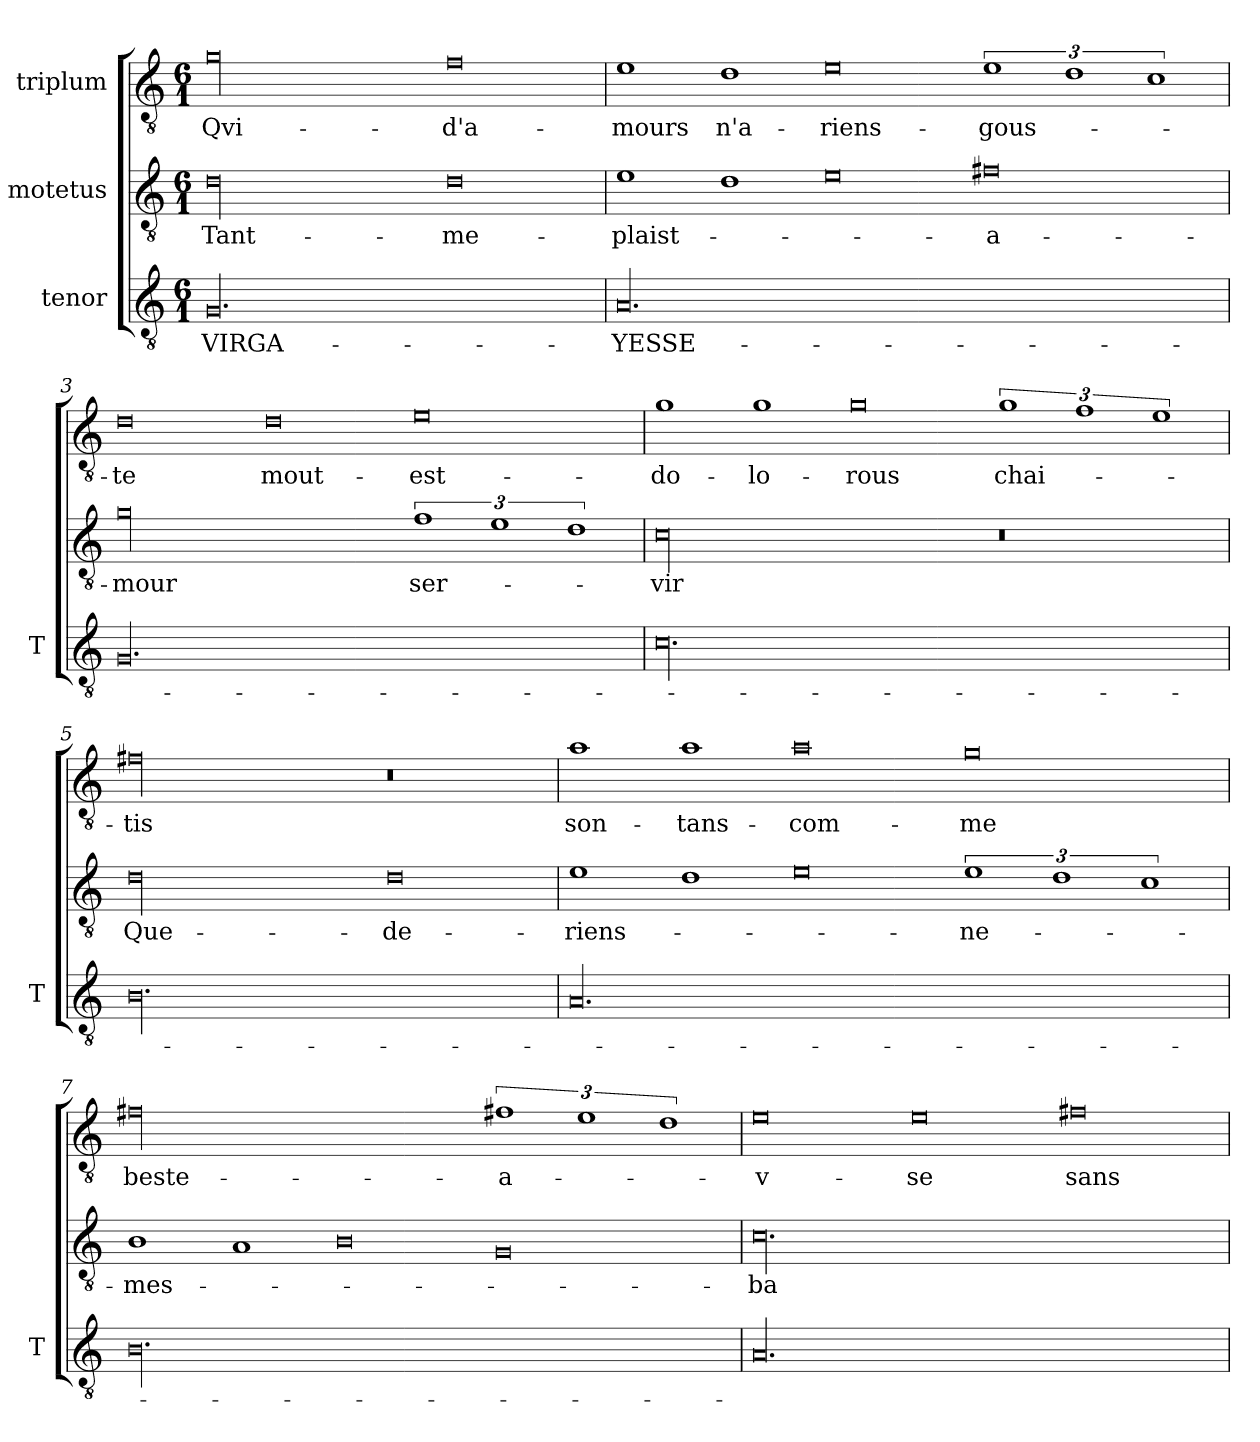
**kern	**text	**kern	**text	**kern	**text
*part3	*part3	*part2	*part2	*part1	*part1
*staff3	*staff3	*staff2	*staff2	*staff1	*staff1
*I"tenor	*	*I"motetus	*	*I"triplum	*
*I'T	*	*	*	*	*
*clefGv2	*	*clefGv2	*	*clefGv2	*
*k[]	*	*k[]	*	*k[]	*
*C:	*	*C:	*	*C:	*
*M6/1	*	*M6/1	*	*M6/1	*
=1	=1	=1	=1	=1	=1
00.G/	VIRGA-	00d\	Tant-	00g\	Qvi-
.	.	0d\	me-	0f\	d'a-
=2	=2	=2	=2	=2	=2
00.A/	YESSE-	1e\	plaist-	1e\	-mours
.	.	1d\	.	1d\	n'a-
.	.	0e\	.	0e\	riens-
.	.	0f#X\	a-	3%2e\	gous-
.	.	.	.	3%2d\	.
.	.	.	.	3%2c\	.
=3	=3	=3	=3	=3	=3
00.G/	.	00g\	-mour	0d\	-te
.	.	.	.	0d\	mout-
.	.	3%2f\	ser-	0e\	est-
.	.	3%2e\	.	.	.
.	.	3%2d\	.	.	.
=4	=4	=4	=4	=4	=4
00.c\	.	00c\	-vir	1g\	do-
.	.	.	.	1g\	-lo-
.	.	.	.	0g\	-rous
.	.	0r	.	3%2g\	chai-
.	.	.	.	3%2f\	.
.	.	.	.	3%2e\	.
=5	=5	=5	=5	=5	=5
00.B\	.	00d\	Que-	00f#X\	-tis
.	.	0d\	de-	0r	.
=6	=6	=6	=6	=6	=6
00.A/	.	1e\	riens-	1a\	son-
.	.	1d\	.	1a\	tans-
.	.	0e\	.	0a\	com-
.	.	3%2e\	ne-	0g\	-me
.	.	3%2d\	.	.	.
.	.	3%2c\	.	.	.
=7	=7	=7	=7	=7	=7
00.B\	.	1B\	mes-	00f#X\	beste-
.	.	1A/	.	.	.
.	.	0B\	.	.	.
.	.	0G/	.	3%2f#X\	a-
.	.	.	.	3%2e\	.
.	.	.	.	3%2d\	.
=8	=8	=8	=8	=8	=8
00.A/	.	00.c\	-ba-	0e\	v-
.	.	.	.	0e\	-se
.	.	.	.	0f#X\	sans-
=	=	=	=	=	=
*-	*-	*-	*-	*-	*-
